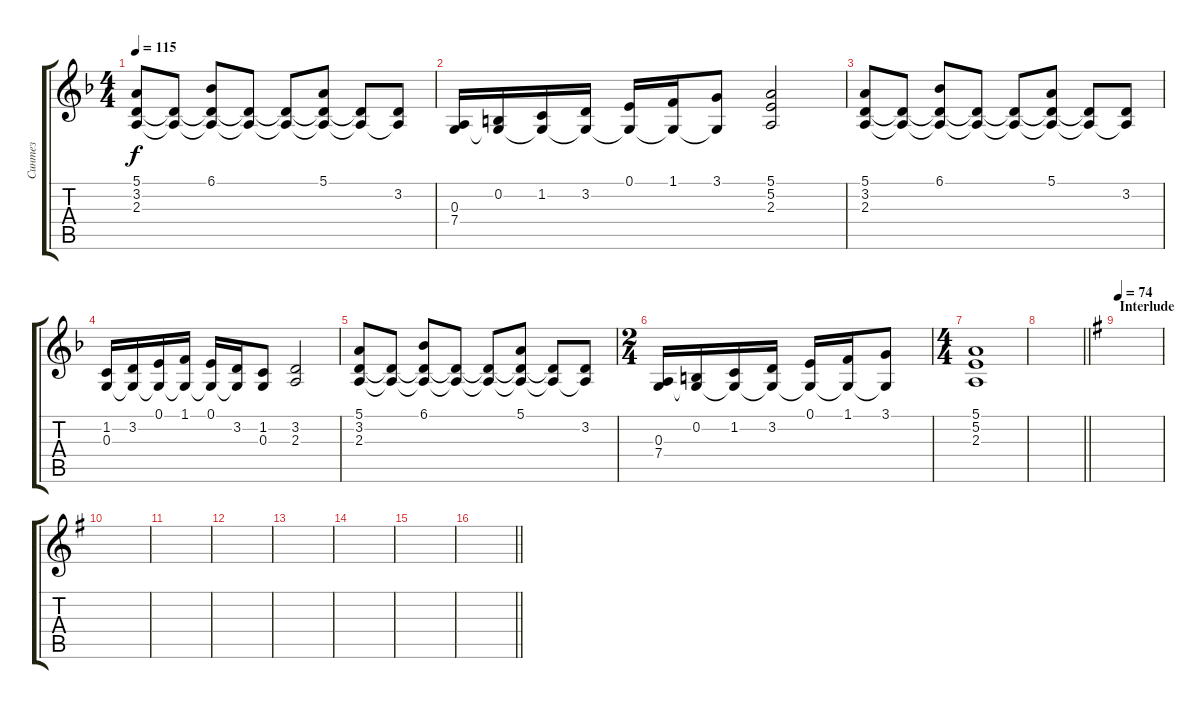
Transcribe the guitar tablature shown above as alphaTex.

\track ("Синтез" "Синтез") {instrument stringensemble1}
\staff {score tabs}
\tuning (E4 B3 G3 D3 A2 E2) {hide}
\ts (4 4)
\tempo 115
\clef g2
\ks dminor
(5.1 3.2 2.3).8{dy f} (3.2{t} 2.3{t}).8 (6.1 3.2{t} 2.3{t}).8 (3.2{t} 2.3{t}).8 (3.2{t} 2.3{t}).8 (5.1 3.2{t} 2.3{t}).8 (3.2{t} 2.3{t}).8 (3.2 2.3{t}).8 |
(0.3 7.4).16 (0.2 0.3{t}).16 (1.2 0.3{t}).16 (3.2 0.3{t}).16 (0.1 0.3{t}).16 (1.1 0.3{t}).16 (3.1 0.3{t}).8 (5.1 5.2 2.3).2 |
(5.1 3.2 2.3).8 (3.2{t} 2.3{t}).8 (6.1 3.2{t} 2.3{t}).8 (3.2{t} 2.3{t}).8 (3.2{t} 2.3{t}).8 (5.1 3.2{t} 2.3{t}).8 (3.2{t} 2.3{t}).8 (3.2 2.3{t}).8 |
(1.2 0.3).16 (3.2 0.3{t}).16 (0.1 0.3{t}).16 (1.1 0.3{t}).16 (0.1 0.3{t}).16 (3.2 0.3{t}).16 (1.2 0.3).8 (3.2 2.3).2 |
(5.1 3.2 2.3).8 (3.2{t} 2.3{t}).8 (6.1 3.2{t} 2.3{t}).8 (3.2{t} 2.3{t}).8 (3.2{t} 2.3{t}).8 (5.1 3.2{t} 2.3{t}).8 (3.2{t} 2.3{t}).8 (3.2 2.3{t}).8 |
\ts (2 4)
(0.3 7.4).16 (0.2 0.3{t}).16 (1.2 0.3{t}).16 (3.2 0.3{t}).16 (0.1 0.3{t}).16 (1.1 0.3{t}).16 (3.1 0.3{t}).8 |
\ts (4 4)
(5.1 5.2 2.3).1 |
\barLineRight lightlight
|
\section ("" "Interlude")
\tempo 74
\ks eminor
|
|
|
|
|
|
|
\barLineRight lightlight
